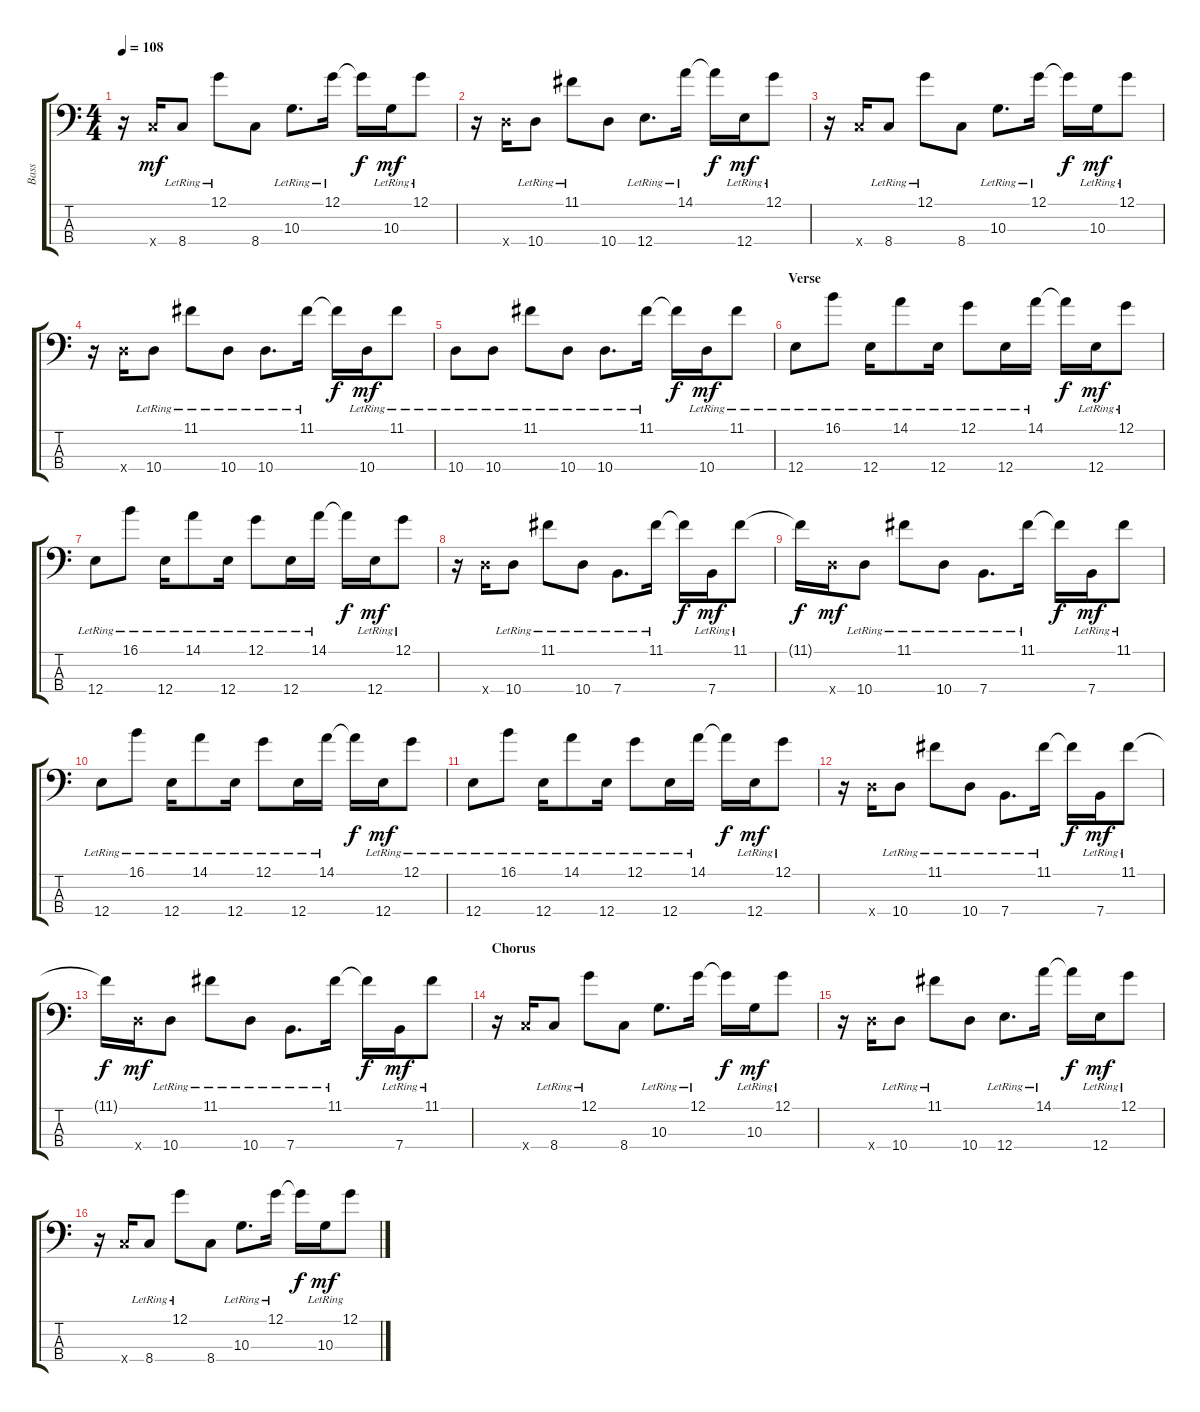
\track ("Bass" "Bass") {instrument electricbassfinger}
\staff {score tabs}
\tuning (G2 D2 A1 E1) {hide}
\ts (4 4)
\tempo 108
\clef f4
\ks c
r.16{dy mf} 8.4{x}.16 8.4{lr}.8 12.1{lr}.8 8.4.8 10.3{lr}.8{d} 12.1{lr}.16 12.1{t}.16{dy f} 10.3{lr}.16{dy mf} 12.1{lr}.8 |
r.16 10.4{x}.16 10.4{lr}.8 11.1{lr}.8 10.4.8 12.4{lr}.8{d} 14.1{lr}.16 14.1{t}.16{dy f} 12.4{lr}.16{dy mf} 12.1{lr}.8 |
r.16 8.4{x}.16 8.4{lr}.8 12.1{lr}.8 8.4.8 10.3{lr}.8{d} 12.1{lr}.16 12.1{t}.16{dy f} 10.3{lr}.16{dy mf} 12.1{lr}.8 |
r.16 10.4{x}.16 10.4{lr}.8 11.1{lr}.8 10.4{lr}.8 10.4{lr}.8{d} 11.1{lr}.16 11.1{t}.16{dy f} 10.4{lr}.16{dy mf} 11.1{lr}.8 |
10.4{lr}.8 10.4{lr}.8 11.1{lr}.8 10.4{lr}.8 10.4{lr}.8{d} 11.1{lr}.16 11.1{t}.16{dy f} 10.4{lr}.16{dy mf} 11.1{lr}.8 |
\section ("" "Verse")
12.4{lr}.8 16.1{lr}.8 12.4{lr}.16 14.1{lr}.8 12.4{lr}.16 12.1{lr}.8 12.4{lr}.16 14.1{lr}.16 14.1{t}.16{dy f} 12.4{lr}.16{dy mf} 12.1{lr}.8 |
12.4{lr}.8 16.1{lr}.8 12.4{lr}.16 14.1{lr}.8 12.4{lr}.16 12.1{lr}.8 12.4{lr}.16 14.1{lr}.16 14.1{t}.16{dy f} 12.4{lr}.16{dy mf} 12.1{lr}.8 |
r.16 10.4{x}.16 10.4{lr}.8 11.1{lr}.8 10.4{lr}.8 7.4{lr}.8{d} 11.1{lr}.16 11.1{t}.16{dy f} 7.4{lr}.16{dy mf} 11.1{lr}.8 |
11.1{t}.16{dy f} 10.4{x}.16{dy mf} 10.4{lr}.8 11.1{lr}.8 10.4{lr}.8 7.4{lr}.8{d} 11.1{lr}.16 11.1{t}.16{dy f} 7.4{lr}.16{dy mf} 11.1{lr}.8 |
12.4{lr}.8 16.1{lr}.8 12.4{lr}.16 14.1{lr}.8 12.4{lr}.16 12.1{lr}.8 12.4{lr}.16 14.1{lr}.16 14.1{t}.16{dy f} 12.4{lr}.16{dy mf} 12.1{lr}.8 |
12.4{lr}.8 16.1{lr}.8 12.4{lr}.16 14.1{lr}.8 12.4{lr}.16 12.1{lr}.8 12.4{lr}.16 14.1{lr}.16 14.1{t}.16{dy f} 12.4{lr}.16{dy mf} 12.1{lr}.8 |
r.16 10.4{x}.16 10.4{lr}.8 11.1{lr}.8 10.4{lr}.8 7.4{lr}.8{d} 11.1{lr}.16 11.1{t}.16{dy f} 7.4{lr}.16{dy mf} 11.1{lr}.8 |
11.1{t}.16{dy f} 10.4{x}.16{dy mf} 10.4{lr}.8 11.1{lr}.8 10.4{lr}.8 7.4{lr}.8{d} 11.1{lr}.16 11.1{t}.16{dy f} 7.4{lr}.16{dy mf} 11.1{lr}.8 |
\section ("" "Chorus")
r.16 8.4{x}.16 8.4{lr}.8 12.1{lr}.8 8.4.8 10.3{lr}.8{d} 12.1{lr}.16 12.1{t}.16{dy f} 10.3{lr}.16{dy mf} 12.1{lr}.8 |
r.16 10.4{x}.16 10.4{lr}.8 11.1{lr}.8 10.4.8 12.4{lr}.8{d} 14.1{lr}.16 14.1{t}.16{dy f} 12.4{lr}.16{dy mf} 12.1{lr}.8 |
r.16 8.4{x}.16 8.4{lr}.8 12.1{lr}.8 8.4.8 10.3{lr}.8{d} 12.1{lr}.16 12.1{t}.16{dy f} 10.3{lr}.16{dy mf} 12.1{lr}.8
